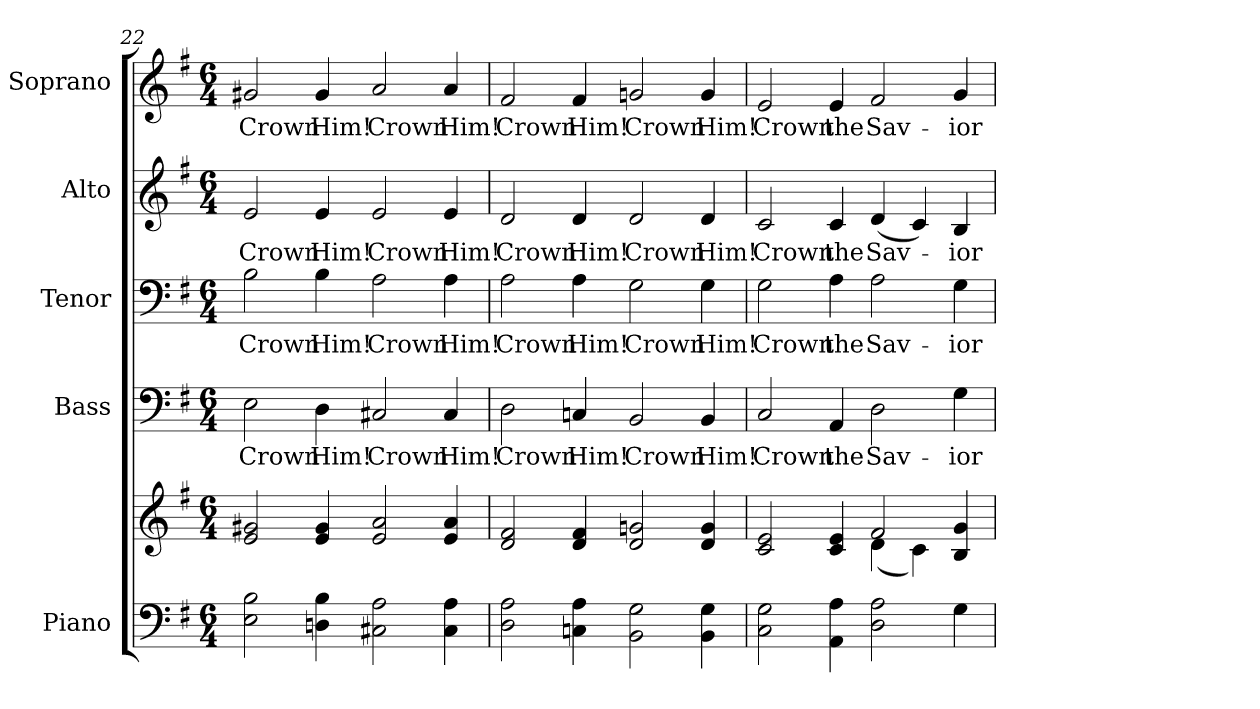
**kern	**kern	**kern	**text	**kern	**text	**kern	**text	**kern	**text
*part5	*part5	*part4	*part4	*part3	*part3	*part2	*part2	*part1	*part1
*staff6	*staff5	*staff4	*staff4	*staff3	*staff3	*staff2	*staff2	*staff1	*staff1
*I"Piano	*	*I"Bass	*	*I"Tenor	*	*I"Alto	*	*I"Soprano	*
*I'Pno.	*	*I'B.	*	*I'T.	*	*I'A.	*	*I'S.	*
*clefF4	*clefG2	*clefF4	*	*clefF4	*	*clefG2	*	*clefG2	*
*k[f#]	*k[f#]	*k[f#]	*	*k[f#]	*	*k[f#]	*	*k[f#]	*
*G:	*G:	*G:	*	*G:	*	*G:	*	*G:	*
*M6/4	*M6/4	*M6/4	*	*M6/4	*	*M6/4	*	*M6/4	*
=22	=22	=22	=22	=22	=22	=22	=22	=22	=22
!	!	!	!LO:LY:b:color=#000000	!	!	!	!	!	!
!	!	!	!	!	!LO:LY:b:color=#000000	!	!	!	!
!	!	!	!	!	!	!	!LO:LY:b:color=#000000	!	!
!	!	!	!	!	!	!	!	!	!LO:LY:b:color=#000000
2Ei\ 2Bi	2ei/ 2g#Xi	2Ei\	Crown	2Bi\	Crown	2ei/	Crown	2g#Xi/	Crown
!	!	!	!LO:LY:b:color=#000000	!	!	!	!	!	!
!	!	!	!	!	!LO:LY:b:color=#000000	!	!	!	!
!	!	!	!	!	!	!	!LO:LY:b:color=#000000	!	!
!	!	!	!	!	!	!	!	!	!LO:LY:b:color=#000000
4Dni\ 4Bi	4ei/ 4g#i	4Di\	Him!	4Bi\	Him!	4ei/	Him!	4g#i/	Him!
!	!	!	!LO:LY:b:color=#000000	!	!	!	!	!	!
!	!	!	!	!	!LO:LY:b:color=#000000	!	!	!	!
!	!	!	!	!	!	!	!LO:LY:b:color=#000000	!	!
!	!	!	!	!	!	!	!	!	!LO:LY:b:color=#000000
2C#Xi\ 2Ai	2ei/ 2ai	2C#Xi/	Crown	2Ai\	Crown	2ei/	Crown	2ai/	Crown
!	!	!	!LO:LY:b:color=#000000	!	!	!	!	!	!
!	!	!	!	!	!LO:LY:b:color=#000000	!	!	!	!
!	!	!	!	!	!	!	!LO:LY:b:color=#000000	!	!
!	!	!	!	!	!	!	!	!	!LO:LY:b:color=#000000
4C#i\ 4Ai	4ei/ 4ai	4C#i/	Him!	4Ai\	Him!	4ei/	Him!	4ai/	Him!
!!LO:PB:g=z
=23	=23	=23	=23	=23	=23	=23	=23	=23	=23
!	!	!	!LO:LY:b:color=#000000	!	!	!	!	!	!
!	!	!	!	!	!LO:LY:b:color=#000000	!	!	!	!
!	!	!	!	!	!	!	!LO:LY:b:color=#000000	!	!
!	!	!	!	!	!	!	!	!	!LO:LY:b:color=#000000
2Di\ 2Ai	2di/ 2f#i	2Di\	Crown	2Ai\	Crown	2di/	Crown	2f#i/	Crown
!	!	!	!LO:LY:b:color=#000000	!	!	!	!	!	!
!	!	!	!	!	!LO:LY:b:color=#000000	!	!	!	!
!	!	!	!	!	!	!	!LO:LY:b:color=#000000	!	!
!	!	!	!	!	!	!	!	!	!LO:LY:b:color=#000000
4Cni\ 4Ai	4di/ 4f#i	4Cni/	Him!	4Ai\	Him!	4di/	Him!	4f#i/	Him!
!	!	!	!LO:LY:b:color=#000000	!	!	!	!	!	!
!	!	!	!	!	!LO:LY:b:color=#000000	!	!	!	!
!	!	!	!	!	!	!	!LO:LY:b:color=#000000	!	!
!	!	!	!	!	!	!	!	!	!LO:LY:b:color=#000000
2BBi\ 2Gi	2di/ 2gni	2BBi/	Crown	2Gi\	Crown	2di/	Crown	2gni/	Crown
!	!	!	!LO:LY:b:color=#000000	!	!	!	!	!	!
!	!	!	!	!	!LO:LY:b:color=#000000	!	!	!	!
!	!	!	!	!	!	!	!LO:LY:b:color=#000000	!	!
!	!	!	!	!	!	!	!	!	!LO:LY:b:color=#000000
4BBi\ 4Gi	4di/ 4gi	4BBi/	Him!	4Gi\	Him!	4di/	Him!	4gi/	Him!
=24	=24	=24	=24	=24	=24	=24	=24	=24	=24
*	*^	*	*	*	*	*	*	*	*
!	!	!	!	!LO:LY:b:color=#000000	!	!	!	!	!	!
!	!	!	!	!	!	!LO:LY:b:color=#000000	!	!	!	!
!	!	!	!	!	!	!	!	!LO:LY:b:color=#000000	!	!
!	!	!	!	!	!	!	!	!	!	!LO:LY:b:color=#000000
2Ci\ 2Gi	2ci/ 2ei	2.ryy	2Ci/	Crown	2Gi\	Crown	2ci/	Crown	2ei/	Crown
!	!	!	!	!LO:LY:b:color=#000000	!	!	!	!	!	!
!	!	!	!	!	!	!LO:LY:b:color=#000000	!	!	!	!
!	!	!	!	!	!	!	!	!LO:LY:b:color=#000000	!	!
!	!	!	!	!	!	!	!	!	!	!LO:LY:b:color=#000000
4AAi\ 4Ai	4ci/ 4ei	.	4AAi/	the	4Ai\	the	4ci/	the	4ei/	the
!	!	!	!	!LO:LY:b:color=#000000	!	!	!	!	!	!
!	!	!	!	!	!	!LO:LY:b:color=#000000	!	!	!	!
!	!	!	!	!	!	!	!	!LO:LY:b:color=#000000	!	!
!	!	!	!	!	!	!	!	!	!	!LO:LY:b:color=#000000
2Di\ 2Ai	2f#i/	(4di\	2Di\	Sav-	2Ai\	Sav-	(4di/	Sav-	2f#i/	Sav-
.	.	4ci\)	.	.	.	.	4ci/)	.	.	.
!	!	!	!	!LO:LY:b:color=#000000	!	!	!	!	!	!
!	!	!	!	!	!	!LO:LY:b:color=#000000	!	!	!	!
!	!	!	!	!	!	!	!	!LO:LY:b:color=#000000	!	!
!	!	!	!	!	!	!	!	!	!	!LO:LY:b:color=#000000
4Gi\	4Bi/ 4gi	4ryy	4Gi\	-ior	4Gi\	-ior	4Bi/	-ior	4gi/	-ior
*	*v	*v	*	*	*	*	*	*	*	*
=	=	=	=	=	=	=	=	=	=
*-	*-	*-	*-	*-	*-	*-	*-	*-	*-
